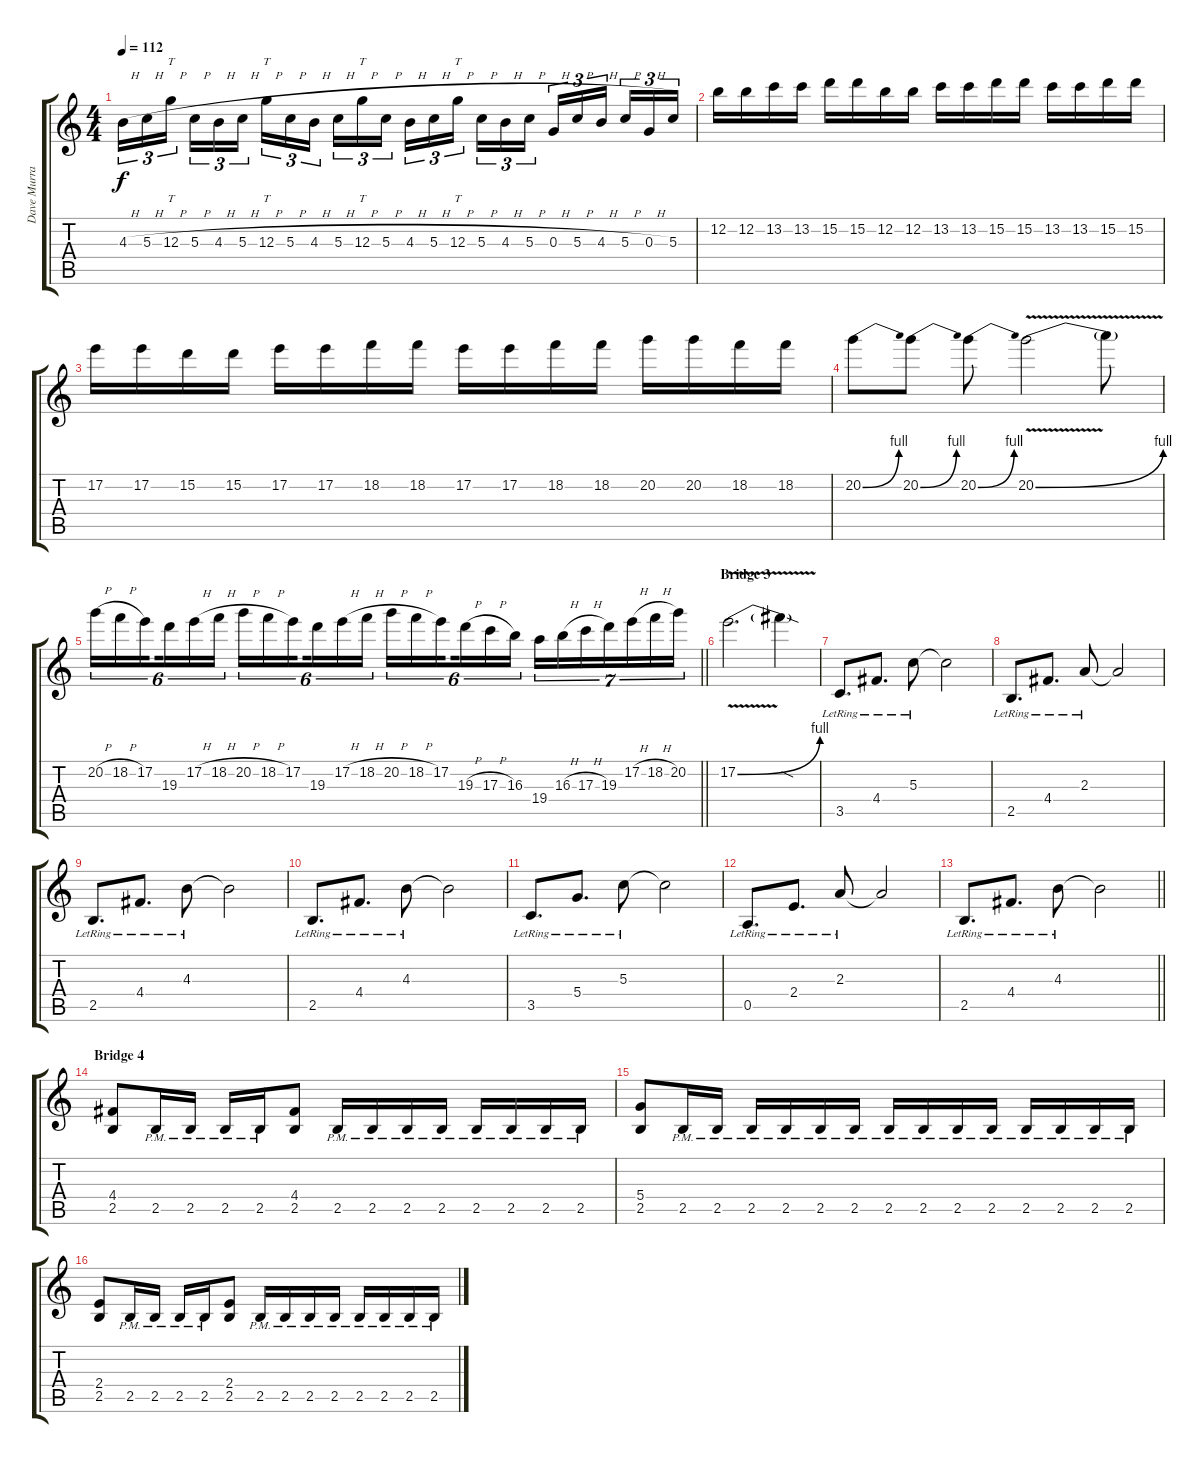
\track ("Dave Murray" "Dave Murra") {instrument overdrivenguitar}
\staff {score tabs}
\tuning (E4 B3 G3 D3 A2 E2) {hide}
\ts (4 4)
\tempo 112
\clef g2
\ks c
4.3{h}.16{tu (3 2) dy f} 5.3{h}.16{tu (3 2)} 12.3{h}.16{tt tu (3 2) beam splitsecondary} 5.3{h}.16{tu (3 2)} 4.3{h}.16{tu (3 2)} 5.3{h}.16{tu (3 2)} 12.3{h}.16{tt tu (3 2)} 5.3{h}.16{tu (3 2)} 4.3{h}.16{tu (3 2) beam splitsecondary} 5.3{h}.16{tu (3 2)} 12.3{h}.16{tt tu (3 2)} 5.3{h}.16{tu (3 2)} 4.3{h}.16{tu (3 2)} 5.3{h}.16{tu (3 2)} 12.3{h}.16{tt tu (3 2) beam splitsecondary} 5.3{h}.16{tu (3 2)} 4.3{h}.16{tu (3 2)} 5.3{h}.16{tu (3 2)} 0.3{h}.16{tu (3 2)} 5.3{h}.16{tu (3 2)} 4.3{h}.16{tu (3 2) beam splitsecondary} 5.3{h}.16{tu (3 2)} 0.3{h}.16{tu (3 2)} 5.3.16{tu (3 2)} |
12.2.16 12.2.16 13.2.16 13.2.16 15.2.16 15.2.16 12.2.16 12.2.16 13.2.16 13.2.16 15.2.16 15.2.16 13.2.16 13.2.16 15.2.16 15.2.16 |
17.2.16 17.2.16 15.2.16 15.2.16 17.2.16 17.2.16 18.2.16 18.2.16 17.2.16 17.2.16 18.2.16 18.2.16 20.2.16 20.2.16 18.2.16 18.2.16 |
20.2{be (bend 0 0 60 4)}.8 20.2{be (bend 0 0 60 4)}.8 20.2{be (bend 0 0 60 4)}.8 20.2{be (bend 0 0 60 4) v}.2 20.2{t}.8 |
\barLineRight lightlight
20.2{h}.16{tu (6 4)} 18.2{h}.16{tu (6 4)} 17.2.16{tu (6 4) beam splitsecondary} 19.3.16{tu (6 4)} 17.2{h}.16{tu (6 4)} 18.2{h}.16{tu (6 4)} 20.2{h}.16{tu (6 4)} 18.2{h}.16{tu (6 4)} 17.2.16{tu (6 4) beam splitsecondary} 19.3.16{tu (6 4)} 17.2{h}.16{tu (6 4)} 18.2{h}.16{tu (6 4)} 20.2{h}.16{tu (6 4)} 18.2{h}.16{tu (6 4)} 17.2.16{tu (6 4) beam splitsecondary} 19.3{h}.16{tu (6 4)} 17.3{h}.16{tu (6 4)} 16.3.16{tu (6 4)} 19.4.16{tu (7 4)} 16.3{h}.16{tu (7 4)} 17.3{h}.16{tu (7 4)} 19.3.16{tu (7 4)} 17.2{h}.16{tu (7 4)} 18.2{h}.16{tu (7 4)} 20.2.16{tu (7 4)} |
\section ("" "Bridge 3")
17.2{be (bend 0 0 60 4) v}.2{d} 17.2{sod t}.4 |
3.5{lr}.8{d volume 13 balance 4 instrument overdrivenguitar} 4.4{lr}.8{d} 5.3{lr}.8 5.3{t}.2 |
2.5{lr}.8{d} 4.4{lr}.8{d} 2.3{lr}.8 2.3{t}.2 |
2.5{lr}.8{d} 4.4{lr}.8{d} 4.3{lr}.8 4.3{t}.2 |
2.5{lr}.8{d} 4.4{lr}.8{d} 4.3{lr}.8 4.3{t}.2 |
3.5{lr}.8{d} 5.4{lr}.8{d} 5.3{lr}.8 5.3{t}.2 |
0.5{lr}.8{d} 2.4{lr}.8{d} 2.3{lr}.8 2.3{t}.2 |
\barLineRight lightlight
2.5{lr}.8{d} 4.4{lr}.8{d} 4.3{lr}.8 4.3{t}.2 |
\section ("" "Bridge 4")
(4.4 2.5).8 2.5{pm}.16 2.5{pm}.16 2.5{pm}.16 2.5{pm}.16 (4.4 2.5).8 2.5{pm}.16 2.5{pm}.16 2.5{pm}.16 2.5{pm}.16 2.5{pm}.16 2.5{pm}.16 2.5{pm}.16 2.5{pm}.16 |
(5.4 2.5).8 2.5{pm}.16 2.5{pm}.16 2.5{pm}.16 2.5{pm}.16 2.5{pm}.16 2.5{pm}.16 2.5{pm}.16 2.5{pm}.16 2.5{pm}.16 2.5{pm}.16 2.5{pm}.16 2.5{pm}.16 2.5{pm}.16 2.5{pm}.16 |
(2.4 2.5).8 2.5{pm}.16 2.5{pm}.16 2.5{pm}.16 2.5{pm}.16 (2.4 2.5).8 2.5{pm}.16 2.5{pm}.16 2.5{pm}.16 2.5{pm}.16 2.5{pm}.16 2.5{pm}.16 2.5{pm}.16 2.5{pm}.16
